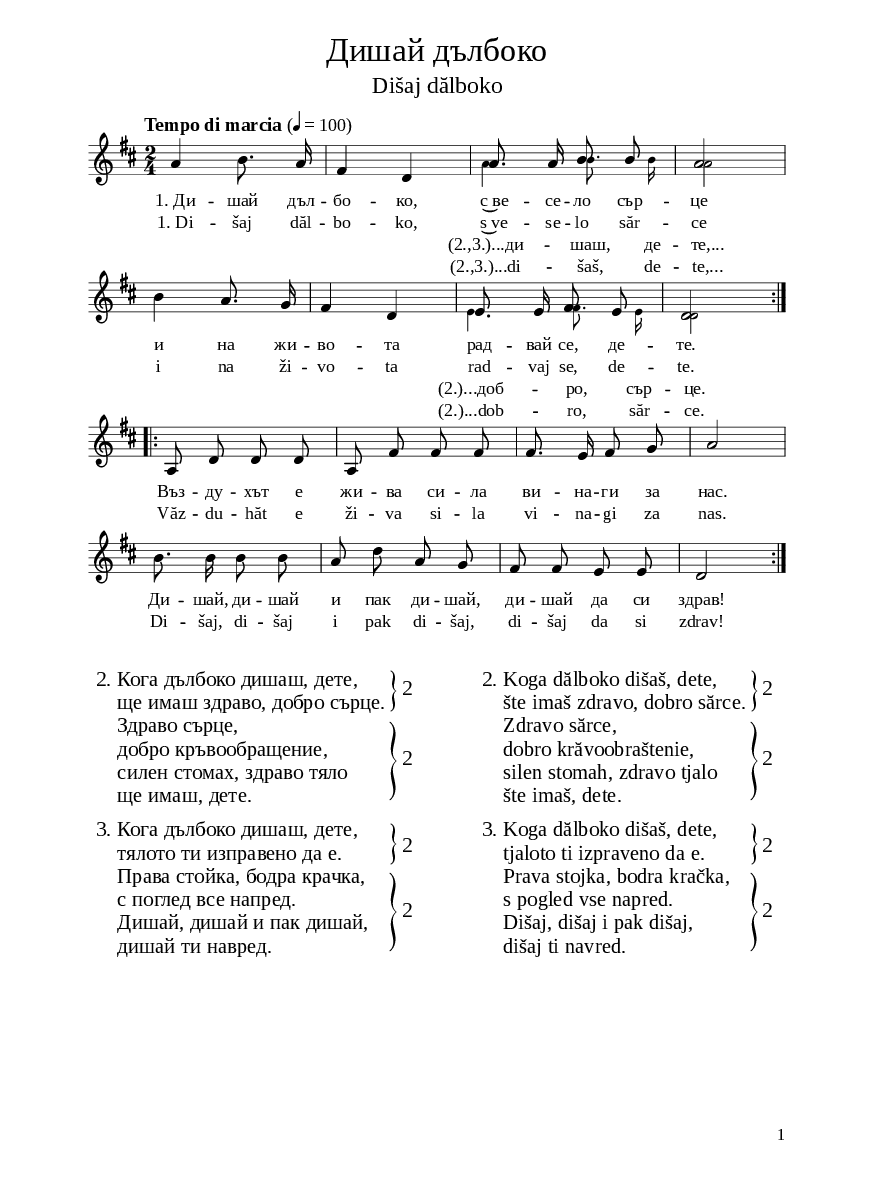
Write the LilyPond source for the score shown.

\version "2.24.4"

\include "include/globals.ily"

"rightBraces063" = \markup {
  \column {
    % repeat braces
    \translate #'(0 . -0.7 )
    \right-brace #20

    \translate #'(0 . -6.5 )
    \right-brace #38

    \translate #'(0 . -6.0 )
    \right-brace #20

    \translate #'(0 . -6.5 )
    \right-brace #38
  }
  \column {
    % repeat numbers
    \translate #'(0 . -1.2 )
    2

    \translate #'(0 . -7.0 )
    2

    \translate #'(0 . -11.9 )
    2

    \translate #'(0 . -9.0 )
    2
  }
}

\bookpart {
  \label #'ref063
  \tocItem \markup "Дишай дълбоко – Dišaj dălboko"
  \include "include/bookpart-paper.ily"
  \score {
    \include "include/score-layout.ily"

    <<
      \new Voice = "mainVoice" \absolute  {
        \clef treble
        \key d \major
        \time 2/4
        \tempoFunc "Tempo di marcia" 4 "100"
        \autoBeamOff

        a'4 b'8. a'16 | fis'4 d' | \noBreak

        <<
          % now temporary add a second voice
          {
            \voiceTwo % this voice is in the same context as parent
            \stemUp a'8. a'16 b'8 b' | a'2 \stemNeutral
          }
          \new Voice = "tempVoice1" {
            % this is a new voice context
            \voiceOne \autoBeamOff
            \stemDown \tiny a'4 b'8. b'16 |
            \once \override NoteColumn.force-hshift = #1.2
            a'2 \stemNeutral
          }
        >>
        \oneVoice
        | \break

        b'4 a'8. g'16 | fis'4 d' | \noBreak

        <<
          % now temporary add a new voice
          {
            \voiceTwo % this voice is in the same context as parent
            \stemUp e'8. e'16 fis'8 e' | d'2 \stemNeutral
          }
          \new Voice = "tempVoice2" {
            % this is a new voice context
            \voiceOne \autoBeamOff
            \stemDown \tiny e'4 fis'8. e'16 |
            \once \override NoteColumn.force-hshift = #1.2
            d'2 \stemNeutral
          }
        >>
        \oneVoice
        \bar ":|.|:" | \break
        a8 d' d' d' | a8 fis' fis' fis' | fis'8. e'16 fis'8 g' |  a'2 \break |
        b'8. b'16 b'8 b' | a'8 d'' a' g' |  fis'8 fis'8 e'8 e'8|  d'2 \bar ":|." \break |
      }

      \new Lyrics \lyricsto "mainVoice" {
        "1. Ди" -- шай дъл -- бо -- ко, с~ве -- се -- ло сър -- це
        и на жи -- во -- та рад -- вай се, де -- те.
        Въз -- ду -- хът е жи -- ва си -- ла ви -- на -- ги за нас.
        Ди -- шай, ди -- шай и пак ди -- шай, ди -- шай да си здрав!
      }
      \new Lyrics \lyricsto "mainVoice" {
        "1. Di" -- šaj dăl -- bo -- ko, s~ve -- se -- lo săr -- ce
        i na ži -- vo -- ta rad -- vaj se, de -- te.
        Văz -- du -- hăt e ži -- va si -- la vi -- na -- gi za nas.
        Di -- šaj, di -- šaj i pak di -- šaj, di -- šaj da si zdrav!
      }

      \new Lyrics \lyricsto "tempVoice1" {
        "(2.,3.)...ди" -- шаш, де -- те,...
      }
      \new Lyrics \lyricsto "tempVoice1" {
        "(2.,3.)...di" -- šaš, de -- te,...
      }

      \new Lyrics \lyricsto "tempVoice2" {
        "(2.)...доб" -- ро, сър -- це.
      }
      \new Lyrics \lyricsto "tempVoice2" {
        "(2.)...dob" -- ro, săr -- ce.
      }
    >>

    \header {
      title = \titleFunc "Дишай дълбоко" "Dišaj dălboko"
    }

    \midi{}

  } % score



  \markup \empty-two

  \markup \abs-fontsize #10 {
    \hspace #1
    \override #`(baseline-skip . ,bgCoupletBaselineSkip)
    \column {

      \line {   2.  Кога дълбоко дишаш, дете,}

      \line {   "   "ще имаш здраво, добро сърце.}

      \line {   "   "Здраво сърце, }

      \line {   "   "добро кръвообращение,}

      \line {   "   "силен стомах, здраво тяло}

      \line {   "   "ще имаш, дете.}

      \vspace #0.5

      \line {   3. Кога дълбоко дишаш, дете,}

      \line {   "   "тялото ти изправено да е.}

      \line {   "   "Права стойка, бодра крачка,}

      \line {   "   "с поглед все напред.}

      \line {   "   "Дишай, дишай и пак дишай, }

      \line {   "   "дишай ти навред. }
    }
    \"rightBraces063"
    \hspace #9
    \override #`(baseline-skip . ,bgCoupletBaselineSkip)
    \column {

      \line {   2.  Koga dălboko dišaš, dete,}

      \line {   "   "šte imaš zdravo, dobro sărce.}

      \line {   "   "Zdravo sărce, }

      \line {   "   "dobro krăvoobraštenie,}

      \line {   "   "silen stomah, zdravo tjalo}

      \line {   "   "šte imaš, dete.}

      \vspace #0.5

      \line {   3. Koga dălboko dišaš, dete,}

      \line {   "   "tjaloto ti izpraveno da e.}

      \line {   "   "Prava stojka, bodra kračka,}

      \line {   "   "s pogled vse napred.}

      \line {   "   "Dišaj, dišaj i pak dišaj, }

      \line {   "   "dišaj ti navred. }
    } %column
    \"rightBraces063"
  } % markup

  \pageBreak

  % include foreign translation(s) of the song
  \version "2.24.4"

\markup \fill-line { \fontsize #deTitleFontSize "Atme tief" }
\markup \null
\markup \null
\markup \abs-fontsize #10 {
 \hspace #25
  \override #`(baseline-skip . ,deCoupletBaselineSkip)

  \column {

\line { 1. Atme tief mit fröhlichem Herzen,}

\line { "   "und erfreue dich, Kind, am Leben.}

\line { "   "Die Luft ist für uns immer eine lebendige Kraft,}

\line { "   "atme, atme und atme wieder,}

\line { "   "atme, auf dass du gesund bleibst!}
  \vspace #0.5
\line { 2. Wenn du, Kind, tief atmest,}

\line { "   " wirst du ein gesundes, gutes Herz haben.}

\line { "   "Ein gesundes Herz, einen guten Kreislauf,}

\line { "   "einen starken Magen, einen starken Körper}

\line { "   "wirst du, Kind, haben.}
  \vspace #0.5
\line { 3. Wenn du, Kind, tief atmest,}

\line { "   "soll dein Körper aufgerichtet sein!}

\line { "   "Aufrechte Haltung, ein munterer Schritt,}

\line { "   "mit dem Blick immer vorwärts.}

\line { "   "Atme, atme und atme wieder,}

\line { "   "atme du überall.}


           }
       
    }    


} % bookpart
